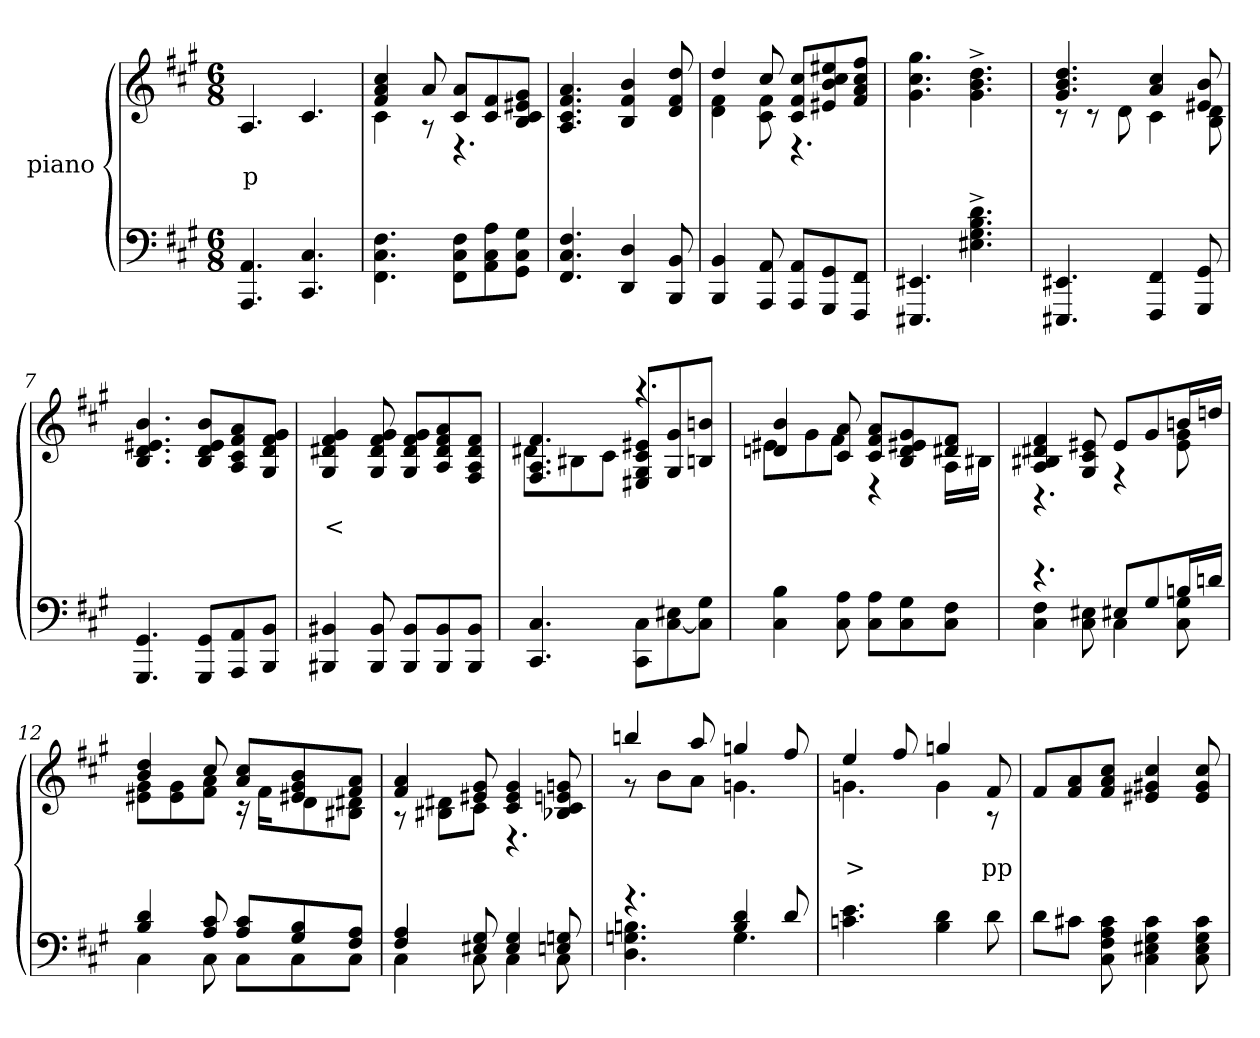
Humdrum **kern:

**kern	**kern	**text
*part2	*part1	*part1
*staff2	*staff1	*staff1
*	*I"piano	*
*clefF4	*clefG2	*
*k[f#c#g#]	*k[f#c#g#]	*
*f#:	*f#:	*
*M6/8	*M6/8	*
=1	=1	=1
4.AAA/ 4.AA/	4.A/	p
4.CC#/ 4.C#/	4.c#/	.
=2	=2	=2
*	*^	*
4.FF#\ 4.C#\ 4.F#\	4f#/ 4a/ 4cc#/	4c#\	.
.	8a/	8r	.
8FF#\ 8C#\ 8F#\L	8c#/ 8a/L	4.r	.
8AA\ 8C#\ 8A\	8c#/ 8f#/	.	.
8GG#\ 8C#\ 8G#\J	8B/ 8c#/ 8e#X/ 8g#/J	.	.
*	*v	*v	*
=3	=3	=3
4.FF#/ 4.C#/ 4.F#/	4.A/ 4.c#/ 4.f#/ 4.a/	.
4DD/ 4D/	4B/ 4f#/ 4b/	.
8BBB/ 8BB/	8d/ 8f#/ 8dd/	.
=4	=4	=4
*	*^	*
4BBB/ 4BB/	4dd/	4d\ 4f#\	.
8AAA/ 8AA/	8cc#/	8c#\ 8f#\	.
8AAA/ 8AA/L	8c#/ 8f#/ 8cc#/L	4.r	.
8GGG#/ 8GG#/	8e#X/ 8b/ 8cc#/ 8ee#X/	.	.
8FFF#/ 8FF#/J	8f#/ 8a/ 8cc#/ 8ff#/J	.	.
*	*v	*v	*
=5	=5	=5
4.EEE#X/ 4.EE#X/	4.g#\ 4.cc#\ 4.gg#\	.
4.E#\^> 4.G#\^> 4.B\^> 4.d\^>	4.g#\^> 4.b\^> 4.dd\^>	.
=6	=6	=6
*	*^	*
4.EEE#X/ 4.EE#X/	4.g#/ 4.b/ 4.dd/	8r	.
.	.	8r	.
.	.	8d\	.
4FFF#/ 4FF#/	4a/ 4cc#/	4c#\	.
8GGG#/ 8GG#/	8e#X/ 8b/	8B\ 8d\	.
*	*v	*v	*
=7	=7	=7
4.GGG#/ 4.GG#/	4.B/ 4.d/ 4.e#X/ 4.b/	.
8GGG#/ 8GG#/L	8B/ 8d/ 8e#/ 8b/L	.
8AAA/ 8AA/	8A/ 8c#/ 8f#/ 8a/	.
8BBB/ 8BB/J	8G#/ 8d/ 8f#/ 8g#/J	.
=8	=8	=8
4BBB#X/ 4BB#X/	4G#/ 4d#X/ 4f#/ 4g#/	<
8BBB#/ 8BB#/	8G#/ 8d#/ 8f#/ 8g#/	.
8BBB#/ 8BB#/L	8G#/ 8d#/ 8f#/ 8g#/L	.
8BBB#/ 8BB#/	8A/ 8d#/ 8f#/ 8a/	.
8BBB#/ 8BB#/J	8F#/ 8A/ 8d#/ 8f#/J	.
=9	=9	=9
*	*^	*
4.CC#/ 4.C#/	4.F#/ 4.A/ 4.f#/	8d#X\L	.
.	.	8B#X\	.
.	.	8c#\J	.
8CC#\ 8C#\L	4.r	8E#X/ 8G#/ 8c#/ 8e#X/L	.
[8C#\ 8E#X\	.	8G#/ 8g#/	.
8C#\] 8G#\J	.	8Bn/ 8bn/J	.
=10	=10	=10	=10
4C#\ 4B\	4dn/ 4b/	8e#\L	.
.	.	8g#\	.
8C#\ 8A\	8c#/ 8a/	8f#\J	.
8C#\ 8A\L	8c#/ 8f#/ 8a/L	4r	.
8C#\ 8G#\	8B/ 8d/ 8e#X/ 8g#/	.	.
8C#\ 8F#\J	8d#X/ 8f#/J	16A\LL	.
.	.	16B#X\JJ	.
=11	=11	=11	=11
*^	*	*	*
4.r	4C#\ 4F#\	4A/ 4B#X/ 4d#X/ 4f#/	4.r	.
.	8C#\ 8E#\	8G#/ 8c#/ 8e#X/	.	.
8E#X/L	4C#\	8e#/L	4r	.
8G#/	.	8g#/	.	.
16Bn/L	8C#\ 8G#\	16bn/L	8e#\ 8g#\	.
16dn/JJ	.	16ddn/JJ	.	.
=12	=12	=12	=12	=12
4B/ 4d/	4C#\	4b/ 4dd/	8e#\ 8g#\L	.
.	.	.	8e#\ 8g#\	.
8A/ 8c#/	8C#\	8cc#/	8f#\ 8a\J	.
8A/ 8c#/L	8C#\L	8a/ 8cc#/L	16r	.
.	.	.	16f#\KL	.
8G#/ 8B/	8C#\	8e#X/ 8g#/ 8b/	8d\	.
8F#/ 8A/J	8C#\J	8f#/ 8a/J	8B#X\ 8d#X\J	.
=13	=13	=13	=13	=13
4F#/ 4A/	4C#\	4f#/ 4a/	8r	.
.	.	.	8B#X\ 8d#X\L	.
8E#X/ 8G#/	8C#\	8e#X/ 8g#/	8c#\J	.
4E#/ 4G#/	4C#\	4c#/ 4e#/ 4g#/	4.r	.
8En/ 8Gn/	8C#\	8B-X/ 8c#/ 8en/ 8gn/	.	.
=14	=14	=14	=14	=14
4.r	4.D\ 4.Gn\ 4.Bn\	4bbn/	8r	.
.	.	.	8b\L	.
.	.	8aa/	8a\J	.
4B/ 4d/	4.G\	4ggn/	4.gn\	.
8d/	.	8ff#/	.	.
*v	*v	*	*	*
=15	=15	=15	=15
4.cn\ 4.e\	4ee/	4.gn\	>
.	8ff#/	.	.
4B\ 4d\	4ggn/	4g\	.
8d\	8f#/	8r	pp
*	*v	*v	*
=16	=16	=16
8d\L	8f#/L	.
8c#X\J	8f#/ 8a/	.
8C#\ 8F#\ 8A\ 8c#\	8f#/ 8a/ 8cc#/J	.
4C#\ 4E#X\ 4G#\ 4c#\	4e#X/ 4g#X/ 4cc#/	.
8C#\ 8E#\ 8G#\ 8c#\	8e#/ 8g#/ 8cc#/	.
=	=	=
*-	*-	*-
